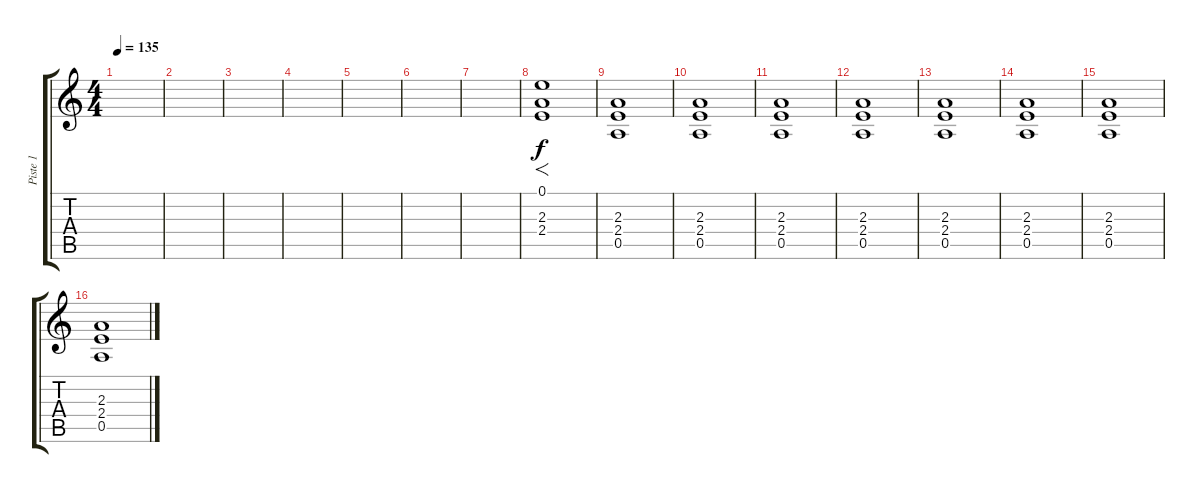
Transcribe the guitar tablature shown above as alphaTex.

\track ("Piste 1" "Piste 1") {instrument distortionguitar}
\staff {score tabs}
\tuning (E4 B3 G3 D3 A2 E2) {hide}
\ts (4 4)
\tempo 135
\clef g2
\ks c
|
|
|
|
|
|
|
(0.1 2.3 2.4).1{f} |
(2.3 2.4 0.5).1 |
(2.3 2.4 0.5).1 |
(2.3 2.4 0.5).1 |
(2.3 2.4 0.5).1 |
(2.3 2.4 0.5).1 |
(2.3 2.4 0.5).1 |
(2.3 2.4 0.5).1 |
(2.3 2.4 0.5).1
